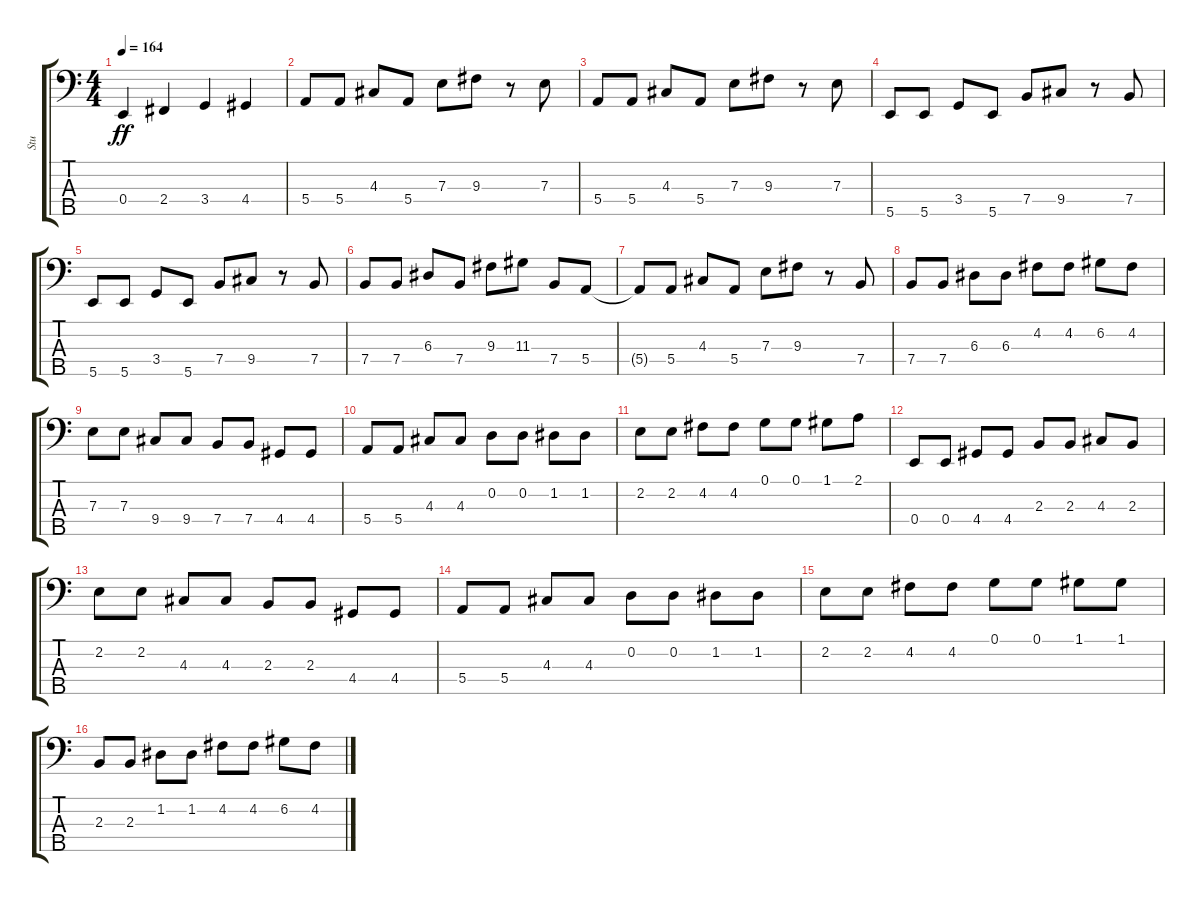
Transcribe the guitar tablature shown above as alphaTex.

\track ("Stu" "Stu") {instrument electricbasspick}
\staff {score tabs}
\tuning (G2 D2 A1 E1 B0) {hide}
\ts (4 4)
\tempo 164
\clef f4
\ks c
0.4.4{dy ff} 2.4.4 3.4.4 4.4.4 |
5.4.8 5.4.8 4.3.8 5.4.8 7.3.8 9.3.8 r.8 7.3.8 |
5.4.8 5.4.8 4.3.8 5.4.8 7.3.8 9.3.8 r.8 7.3.8 |
5.5.8 5.5.8 3.4.8 5.5.8 7.4.8 9.4.8 r.8 7.4.8 |
5.5.8 5.5.8 3.4.8 5.5.8 7.4.8 9.4.8 r.8 7.4.8 |
7.4.8 7.4.8 6.3.8 7.4.8 9.3.8 11.3.8 7.4.8 5.4.8 |
5.4{t}.8 5.4.8 4.3.8 5.4.8 7.3.8 9.3.8 r.8 7.4.8 |
7.4.8 7.4.8 6.3.8 6.3.8 4.2.8 4.2.8 6.2.8 4.2.8 |
7.3.8 7.3.8 9.4.8 9.4.8 7.4.8 7.4.8 4.4.8 4.4.8 |
5.4.8 5.4.8 4.3.8 4.3.8 0.2.8 0.2.8 1.2.8 1.2.8 |
2.2.8 2.2.8 4.2.8 4.2.8 0.1.8 0.1.8 1.1.8 2.1.8 |
0.4.8 0.4.8 4.4.8 4.4.8 2.3.8 2.3.8 4.3.8 2.3.8 |
2.2.8 2.2.8 4.3.8 4.3.8 2.3.8 2.3.8 4.4.8 4.4.8 |
5.4.8 5.4.8 4.3.8 4.3.8 0.2.8 0.2.8 1.2.8 1.2.8 |
2.2.8 2.2.8 4.2.8 4.2.8 0.1.8 0.1.8 1.1.8 1.1.8 |
2.3.8 2.3.8 1.2.8 1.2.8 4.2.8 4.2.8 6.2.8 4.2.8
